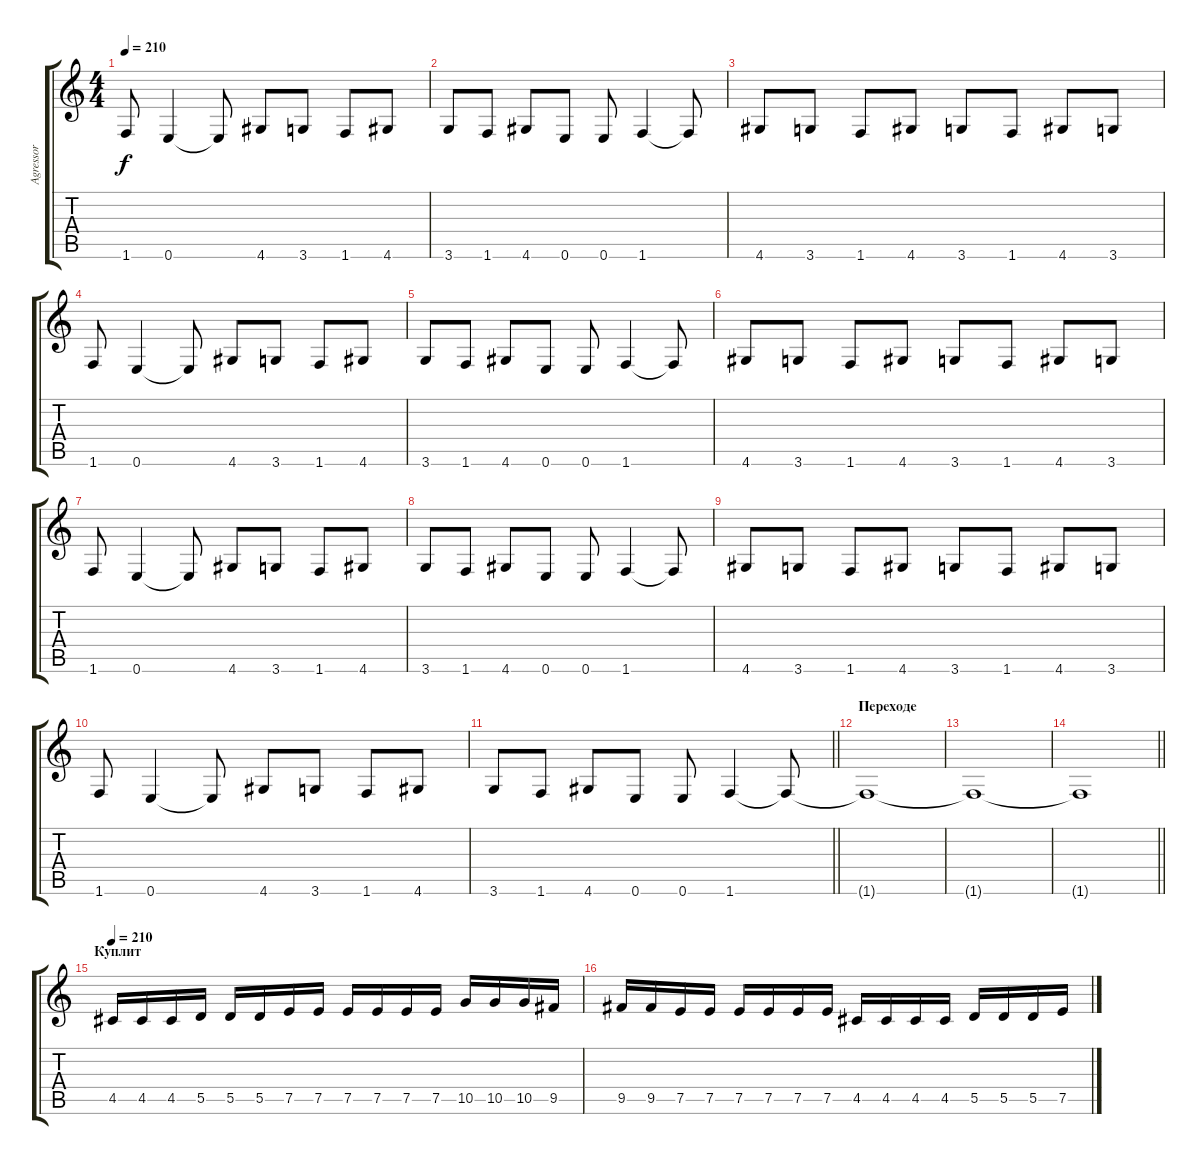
\track ("Agressor" "Agressor") {instrument overdrivenguitar}
\staff {score tabs}
\tuning (E4 B3 G3 D3 A2 E2) {hide}
\ts (4 4)
\tempo 210
\clef g2
\ks c
1.6.8{dy f} 0.6.4 0.6{t}.8 4.6.8 3.6.8 1.6.8 4.6.8 |
3.6.8 1.6.8 4.6.8 0.6.8 0.6.8 1.6.4 1.6{t}.8 |
4.6.8 3.6.8 1.6.8 4.6.8 3.6.8 1.6.8 4.6.8 3.6.8 |
1.6.8 0.6.4 0.6{t}.8 4.6.8 3.6.8 1.6.8 4.6.8 |
3.6.8 1.6.8 4.6.8 0.6.8 0.6.8 1.6.4 1.6{t}.8 |
4.6.8 3.6.8 1.6.8 4.6.8 3.6.8 1.6.8 4.6.8 3.6.8 |
1.6.8 0.6.4 0.6{t}.8 4.6.8 3.6.8 1.6.8 4.6.8 |
3.6.8 1.6.8 4.6.8 0.6.8 0.6.8 1.6.4 1.6{t}.8 |
4.6.8 3.6.8 1.6.8 4.6.8 3.6.8 1.6.8 4.6.8 3.6.8 |
1.6.8 0.6.4 0.6{t}.8 4.6.8 3.6.8 1.6.8 4.6.8 |
\barLineRight lightlight
3.6.8 1.6.8 4.6.8 0.6.8 0.6.8 1.6.4 1.6{t}.8 |
\section ("" "Переходе")
1.6{t}.1 |
1.6{t}.1 |
\barLineRight lightlight
1.6{t}.1 |
\section ("" "Куплит")
\tempo 210
4.5.16 4.5.16 4.5.16 5.5.16 5.5.16 5.5.16 7.5.16 7.5.16 7.5.16 7.5.16 7.5.16 7.5.16 10.5.16 10.5.16 10.5.16 9.5.16 |
9.5.16 9.5.16 7.5.16 7.5.16 7.5.16 7.5.16 7.5.16 7.5.16 4.5.16 4.5.16 4.5.16 4.5.16 5.5.16 5.5.16 5.5.16 7.5.16
